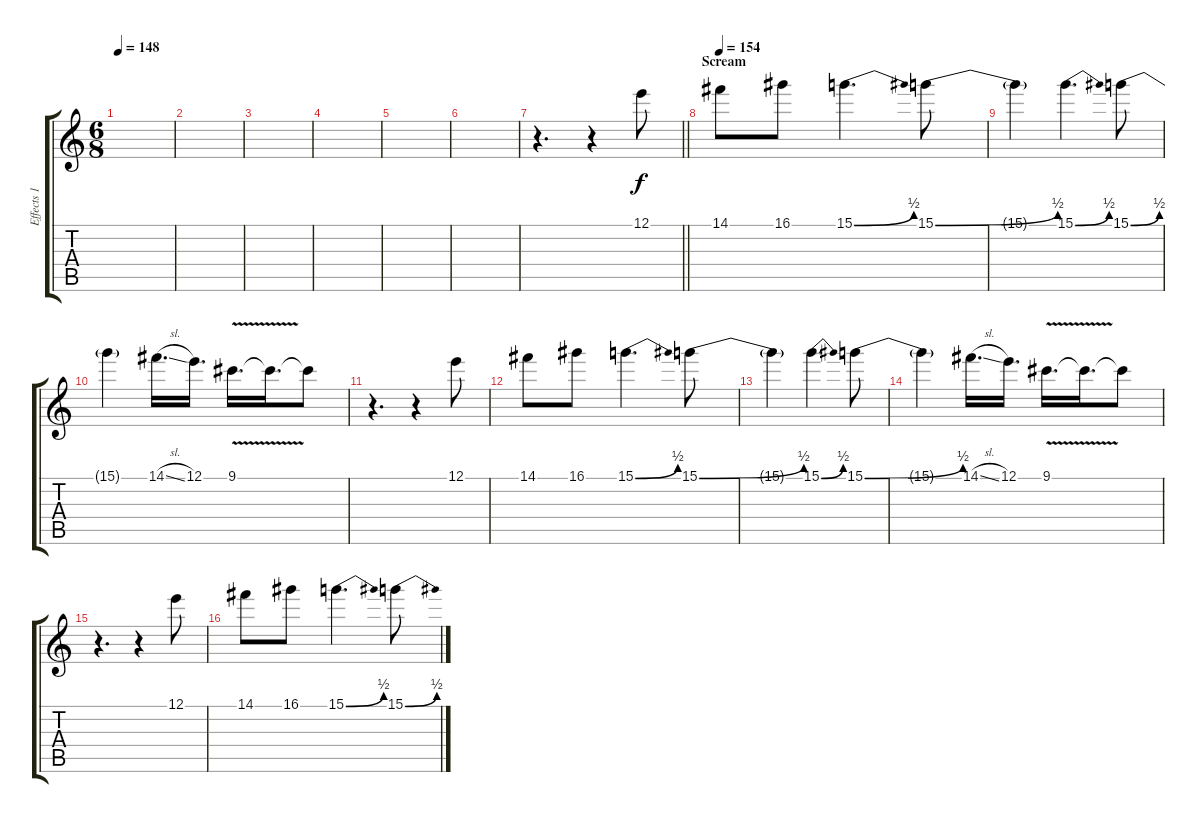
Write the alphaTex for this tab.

\track ("Effects 1" "Effects 1") {instrument overdrivenguitar}
\staff {score tabs}
\tuning (E4 B3 G3 D3 A2 E2) {hide}
\ts (6 8)
\tempo 148
\clef g2
\ks c
|
|
|
|
|
|
\barLineRight lightlight
r.4{d} r.4 12.1.8{volume 10 instrument altosax} |
\section ("" "Scream")
\tempo 154
14.1.8 16.1.8 15.1{be (bend 0 0 60 2)}.4{d} 15.1{be (bend 0 0 60 2)}.8 |
15.1{t}.4 15.1{be (bend 0 0 60 2)}.4{d} 15.1{be (bend 0 0 60 2)}.8 |
15.1{t}.4 14.1{sl}.16{d} 12.1.16{d} 9.1{v}.16{d} 9.1{t}.16{d} 9.1{t}.8 |
r.4{d} r.4 12.1.8 |
14.1.8 16.1.8 15.1{be (bend 0 0 60 2)}.4{d} 15.1{be (bend 0 0 60 2)}.8 |
15.1{t}.4 15.1{be (bend 0 0 60 2)}.4{d} 15.1{be (bend 0 0 60 2)}.8 |
15.1{t}.4 14.1{sl}.16{d} 12.1.16{d} 9.1{v}.16{d} 9.1{t}.16{d} 9.1{t}.8 |
r.4{d} r.4 12.1.8 |
14.1.8 16.1.8 15.1{be (bend 0 0 60 2)}.4{d} 15.1{be (bend 0 0 60 2)}.8
